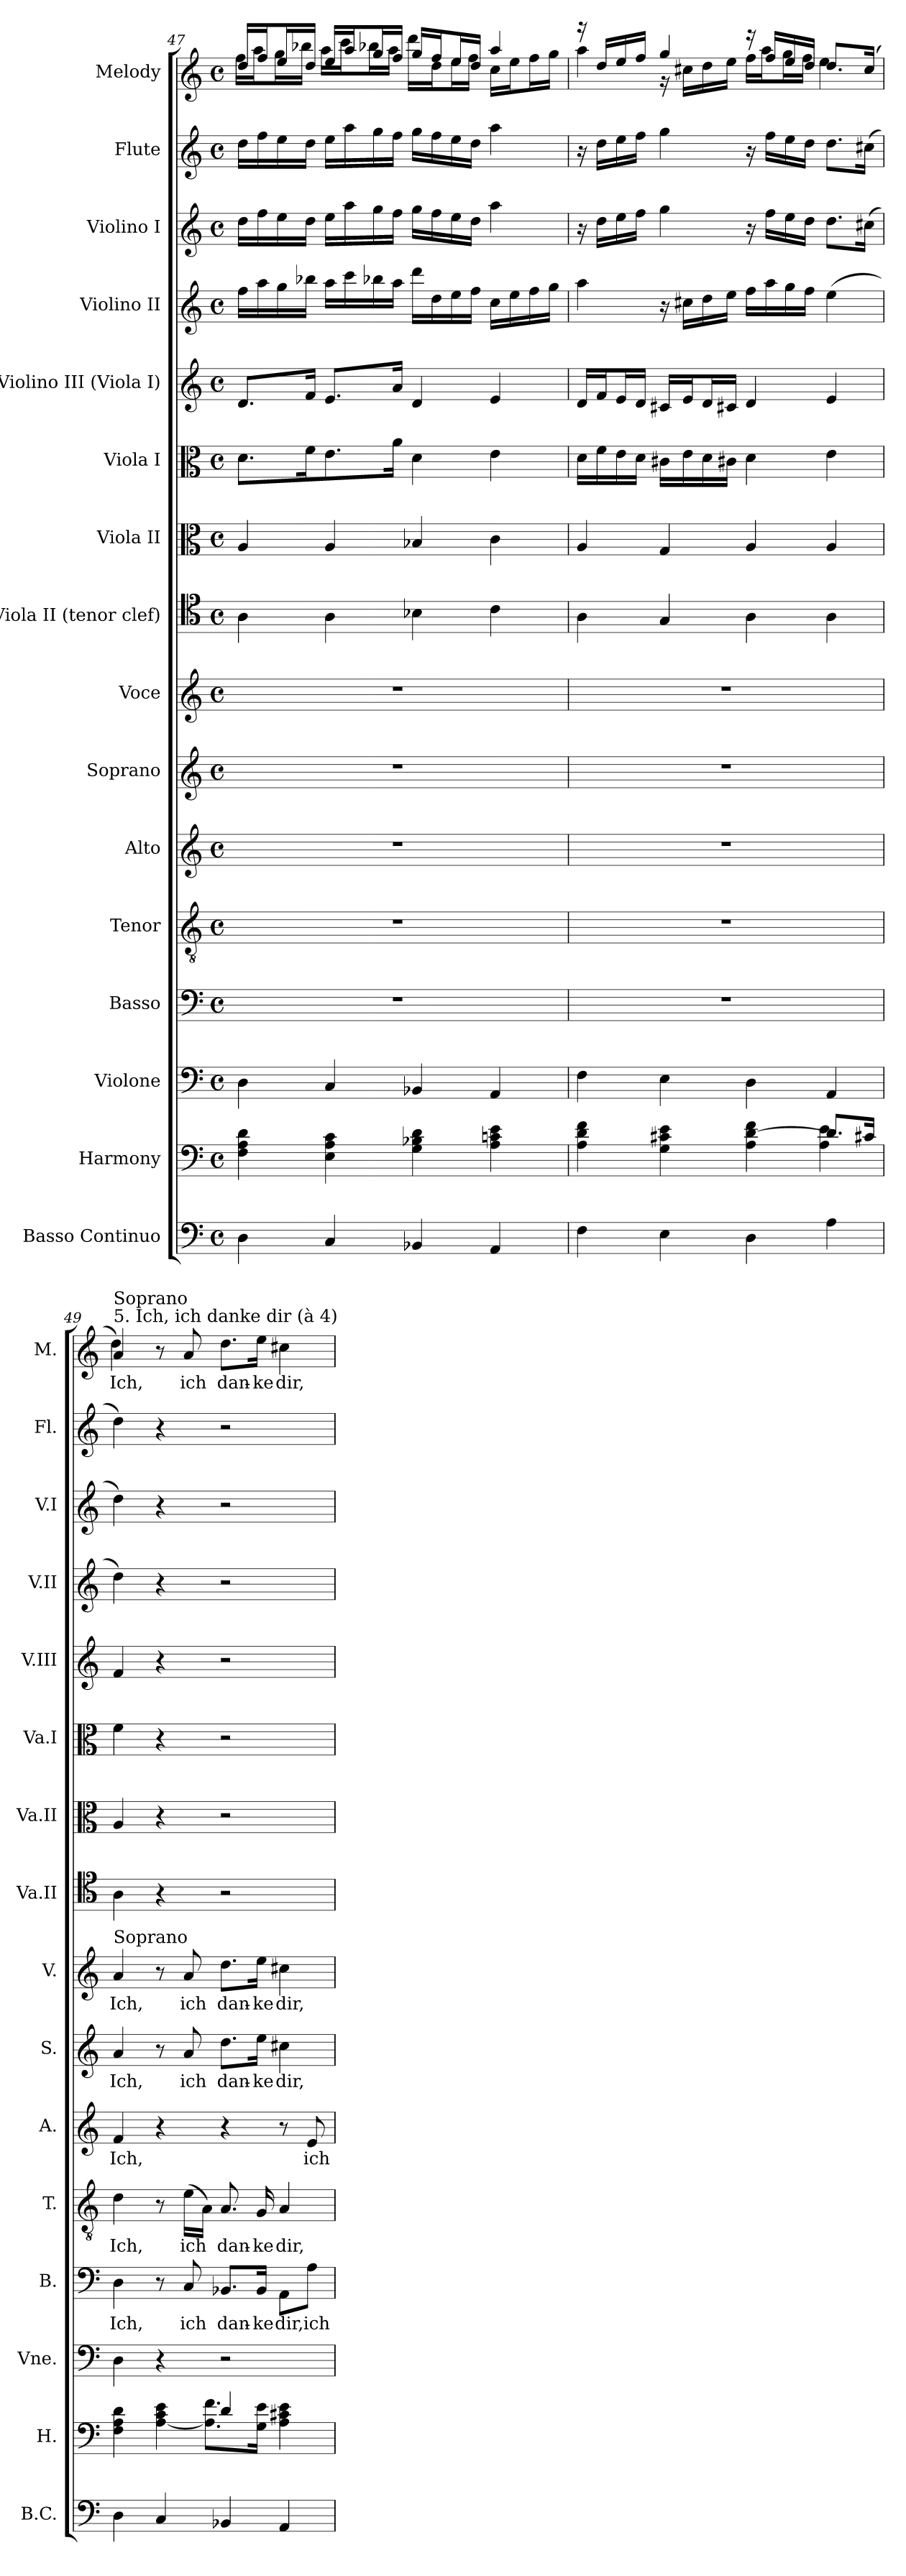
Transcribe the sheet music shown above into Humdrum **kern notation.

**kern	**kern	**kern	**kern	**text	**kern	**text	**kern	**text	**kern	**text	**kern	**text	**kern	**kern	**kern	**kern	**kern	**kern	**kern	**kern	**text
*part16	*part15	*part14	*part13	*part13	*part12	*part12	*part11	*part11	*part10	*part10	*part9	*part9	*part8	*part7	*part6	*part5	*part4	*part3	*part2	*part1	*part1
*staff16	*staff15	*staff14	*staff13	*staff13	*staff12	*staff12	*staff11	*staff11	*staff10	*staff10	*staff9	*staff9	*staff8	*staff7	*staff6	*staff5	*staff4	*staff3	*staff2	*staff1	*staff1
*I"Basso Continuo	*I"Harmony	*I"Violone	*I"Basso	*	*I"Tenor	*	*I"Alto	*	*I"Soprano	*	*I"Voce	*	*I"Viola II (tenor clef)	*I"Viola II	*I"Viola I	*I"Violino III (Viola I)	*I"Violino II	*I"Violino I	*I"Flute	*I"Melody	*
*I'B.C.	*I'H.	*I'Vne.	*I'B.	*	*I'T.	*	*I'A.	*	*I'S.	*	*I'V.	*	*I'Va.II	*I'Va.II	*I'Va.I	*I'V.III	*I'V.II	*I'V.I	*I'Fl.	*I'M.	*
*clefF4	*clefF4	*clefF4	*clefF4	*	*clefGv2	*	*clefG2	*	*clefG2	*	*clefG2	*	*clefC4	*clefC3	*clefC3	*clefG2	*clefG2	*clefG2	*clefG2	*clefG2	*
*k[]	*k[]	*k[]	*k[]	*	*k[]	*	*k[]	*	*k[]	*	*k[]	*	*k[]	*k[]	*k[]	*k[]	*k[]	*k[]	*k[]	*k[]	*
*M4/4	*M4/4	*M4/4	*M4/4	*	*M4/4	*	*M4/4	*	*M4/4	*	*M4/4	*	*M4/4	*M4/4	*M4/4	*M4/4	*M4/4	*M4/4	*M4/4	*M4/4	*
*met(c)	*met(c)	*met(c)	*met(c)	*	*met(c)	*	*met(c)	*	*met(c)	*	*met(c)	*	*met(c)	*met(c)	*met(c)	*met(c)	*met(c)	*met(c)	*met(c)	*met(c)	*
=47	=47	=47	=47	=47	=47	=47	=47	=47	=47	=47	=47	=47	=47	=47	=47	=47	=47	=47	=47	=47	=47
*	*	*	*	*	*	*	*	*	*	*	*	*	*	*	*	*	*	*	*	*^	*
4D\	4F\ 4A\ 4d\	4D\	1r	.	1r	.	1r	.	1r	.	1r	.	4A\	4A/	8.d\L	8.d/L	16ff\LL	16dd\LL	16dd\LL	16dd/LL	16ff\LL	.
.	.	.	.	.	.	.	.	.	.	.	.	.	.	.	.	.	16aa\	16ff\	16ff\	16ff/J	16aa\J	.
.	.	.	.	.	.	.	.	.	.	.	.	.	.	.	.	.	16gg\	16ee\	16ee\	16ee/L	16gg\L	.
.	.	.	.	.	.	.	.	.	.	.	.	.	.	.	16f\K	16f/Jk	16bb-X\JJ	16dd\JJ	16dd\JJ	16dd/JJ	16bb-X\JJ	.
4C/	4E\ 4A\ 4c\	4C/	.	.	.	.	.	.	.	.	.	.	4A\	4A/	8.e\	8.e/L	16aa\LL	16ee\LL	16ee\LL	16ee/LL	16aa\LL	.
.	.	.	.	.	.	.	.	.	.	.	.	.	.	.	.	.	16ccc\	16aa\	16aa\	16aa/J	16ccc\J	.
.	.	.	.	.	.	.	.	.	.	.	.	.	.	.	.	.	16bb-X\	16gg\	16gg\	16gg/L	16bb-X\L	.
.	.	.	.	.	.	.	.	.	.	.	.	.	.	.	16a\Jk	16a/Jk	16aa\JJ	16ff\JJ	16ff\JJ	16ff/JJ	16aa\JJ	.
4BB-X/	4G\ 4B-X\ 4d\	4BB-X/	.	.	.	.	.	.	.	.	.	.	4B-X\	4B-X/	4d\	4d/	16ddd\LL	16gg\LL	16gg\LL	16gg/LL	16ddd\LL	.
.	.	.	.	.	.	.	.	.	.	.	.	.	.	.	.	.	16dd\	16ff\	16ff\	16ff/J	16dd\J	.
.	.	.	.	.	.	.	.	.	.	.	.	.	.	.	.	.	16ee\	16ee\	16ee\	16ee/L	16ee\L	.
.	.	.	.	.	.	.	.	.	.	.	.	.	.	.	.	.	16ff\JJ	16dd\JJ	16dd\JJ	16dd/JJ	16ff\JJ	.
4AA/	4A\ 4cn\ 4e\	4AA/	.	.	.	.	.	.	.	.	.	.	4c\	4c\	4e\	4e/	16cc\LL	4aa\	4aa\	4aa/	16cc\LL	.
.	.	.	.	.	.	.	.	.	.	.	.	.	.	.	.	.	16ee\	.	.	.	16ee\J	.
.	.	.	.	.	.	.	.	.	.	.	.	.	.	.	.	.	16ff\	.	.	.	16ff\L	.
.	.	.	.	.	.	.	.	.	.	.	.	.	.	.	.	.	16gg\JJ	.	.	.	16gg\JJ	.
=48	=48	=48	=48	=48	=48	=48	=48	=48	=48	=48	=48	=48	=48	=48	=48	=48	=48	=48	=48	=48	=48	=48
*	*^	*	*	*	*	*	*	*	*	*	*	*	*	*	*	*	*	*	*	*	*	*
4F\	4A\ 4d\ 4f\	2.ryy	4F\	1r	.	1r	.	1r	.	1r	.	1r	.	4A\	4A/	16d\LL	16d/LL	4aa\	16r	16r	16r	4aa\	.
.	.	.	.	.	.	.	.	.	.	.	.	.	.	.	.	16f\	16f/J	.	16dd\LL	16dd\LL	16dd/LL	.	.
.	.	.	.	.	.	.	.	.	.	.	.	.	.	.	.	16e\	16e/L	.	16ee\	16ee\	16ee/	.	.
.	.	.	.	.	.	.	.	.	.	.	.	.	.	.	.	16d\JJ	16d/JJ	.	16ff\JJ	16ff\JJ	16ff/JJ	.	.
4E\	4G\ 4c#X\ 4e\	.	4E\	.	.	.	.	.	.	.	.	.	.	4G/	4G/	16c#X\LL	16c#X/LL	16r	4gg\	4gg\	4gg/	16r	.
.	.	.	.	.	.	.	.	.	.	.	.	.	.	.	.	16e\	16e/J	16cc#X\LL	.	.	.	16cc#X\LL	.
.	.	.	.	.	.	.	.	.	.	.	.	.	.	.	.	16d\	16d/L	16dd\	.	.	.	16dd\	.
.	.	.	.	.	.	.	.	.	.	.	.	.	.	.	.	16c#X\JJ	16c#X/JJ	16ee\JJ	.	.	.	16ee\JJ	.
4D\	4A\ [4d\ 4f\	.	4D\	.	.	.	.	.	.	.	.	.	.	4A\	4A/	4d\	4d/	16ff\LL	16r	16r	16r	16ff\LL	.
.	.	.	.	.	.	.	.	.	.	.	.	.	.	.	.	.	.	16aa\	16ff\LL	16ff\LL	16ff/LL	16aa\J	.
.	.	.	.	.	.	.	.	.	.	.	.	.	.	.	.	.	.	16gg\	16ee\	16ee\	16ee/	16gg\L	.
.	.	.	.	.	.	.	.	.	.	.	.	.	.	.	.	.	.	16ff\JJ	16dd\JJ	16dd\JJ	16dd/JJ	16ff\JJ	.
4A\	8.d/L]	4A\ 4e\	4AA/	.	.	.	.	.	.	.	.	.	.	4A\	4A/	4e\	4e/	(>4ee\	8.dd\L	8.dd\L	8.dd/L	4ee\	.
.	16c#X/Jk	.	.	.	.	.	.	.	.	.	.	.	.	.	.	.	.	.	(>16cc#X\Jk	(>16cc#X\Jk	(>16cc#/Jk	.	.
!!LO:PB:g=z	!!
=49	=49	=49	=49	=49	=49	=49	=49	=49	=49	=49	=49	=49	=49	=49	=49	=49	=49	=49	=49	=49	=49	=49	=49
!	!	!	!	!	!	!	!	!	!	!	!	!	!	!	!	!	!	!	!	!	!LO:TX:t=5. Ich, ich danke dir (à 4)	!	!
!	!	!	!	!	!	!	!	!	!	!	!	!	!	!	!	!	!	!	!	!	!LO:TX:a:t=Soprano	!	!
!	!	!	!	!	!	!	!	!	!	!	!	!LO:TX:a:t=Soprano	!	!	!	!	!	!	!	!	!	!	!
!	!	!	!	!	!LO:LY:b	!	!LO:LY:b	!	!LO:LY:b	!	!LO:LY:b	!	!	!	!	!	!	!	!	!	!	!	!
4D\	4F\ 4A\ 4d\	2ryy	4D\	4D\	Ich,	4d\	Ich,	4f/	Ich,	4a/	Ich,	4a/	Ich,	4A\	4A/	4f\	4f/	4dd\)	4dd\)	4dd\)	4a/	4dd\)	Ich,
4C/	[4A\ 4c\ 4e\	.	4r	8r	.	8r	.	4r	.	8r	.	8r	.	4r	4r	4r	4r	4r	4r	4r	8r	2.ryy	.
!	!	!	!	!	!LO:LY:b	!	!LO:LY:b	!	!	!	!LO:LY:b	!	!	!	!	!	!	!	!	!	!	!	!
.	.	.	.	8C/	ich	(>16e\LL	ich	.	.	8a/	ich	8a/	ich	.	.	.	.	.	.	.	8a/	.	ich
.	.	.	.	.	.	16A\JJ)	.	.	.	.	.	.	.	.	.	.	.	.	.	.	.	.	.
!	!	!	!	!	!LO:LY:b	!	!LO:LY:b	!	!	!	!LO:LY:b	!	!	!	!	!	!	!	!	!	!	!	!
4BB-X/	4d/	8.A]\ 8.f\L	2r	8.BB-X/L	dan-	8.A/	dan-	4r	.	8.dd\L	dan-	8.dd\L	dan-	2r	2r	2r	2r	2r	2r	2r	8.dd\L	.	dan-
!	!	!	!	!	!LO:LY:b	!	!LO:LY:b	!	!	!	!LO:LY:b	!	!	!	!	!	!	!	!	!	!	!	!
.	.	16G\ 16e\Jk	.	16BB-/Jk	-ke	16G/	-ke	.	.	16ee\Jk	-ke	16ee\Jk	-ke	.	.	.	.	.	.	.	16ee\Jk	.	-ke
!	!	!	!	!	!LO:LY:b	!	!LO:LY:b	!	!	!	!LO:LY:b	!	!	!	!	!	!	!	!	!	!	!	!
4AA/	4A\ 4c#X\ 4e\	4ryy	.	8AA\L	dir,	4A/	dir,	8r	.	4cc#X\	dir,	4cc#X\	dir,	.	.	.	.	.	.	.	4cc#X\	.	dir,
!	!	!	!	!	!LO:LY:b	!	!	!	!LO:LY:b	!	!	!	!	!	!	!	!	!	!	!	!	!	!
.	.	.	.	8A\J	ich	.	.	8e/	ich	.	.	.	.	.	.	.	.	.	.	.	.	.	.
*	*v	*v	*	*	*	*	*	*	*	*	*	*	*	*	*	*	*	*	*	*	*v	*v	*
=	=	=	=	=	=	=	=	=	=	=	=	=	=	=	=	=	=	=	=	=	=
*-	*-	*-	*-	*-	*-	*-	*-	*-	*-	*-	*-	*-	*-	*-	*-	*-	*-	*-	*-	*-	*-
